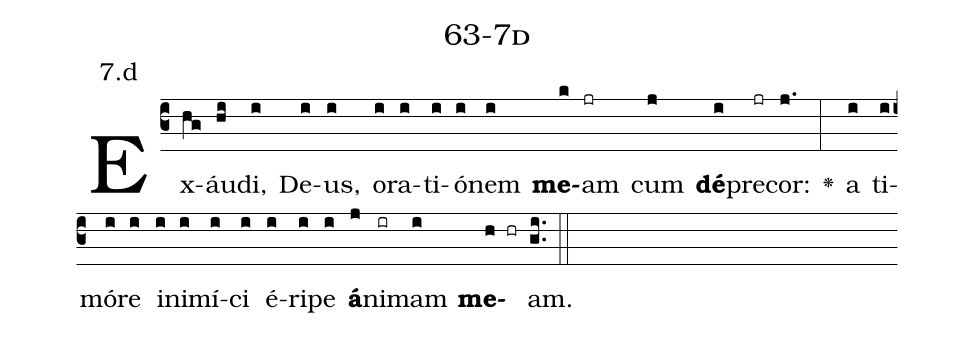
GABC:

name: 63-7d;
annotation: 7.d;
%%
(c3)Ex(hg)áu(hi)di,(i) De(i)us,(i) o(i)ra(i)ti(i)ó(i)nem(i) <b>me</b>(k)am(jr) cum(j) <b>dé</b>(i)pre(jr)cor:(j.) <v>\greheightstar</v>(:) a(i) ti(i)mó(i)re(i) in(i)i(i)mí(i)ci(i) é(i)ri(i)pe(i) <b>á</b>(j)ni(ir)mam(i) <b>me</b>(h hr)am.(gi..) (::)


%E(i) u(i) o(j) u(i) a(h) e.(gi..) (::)
